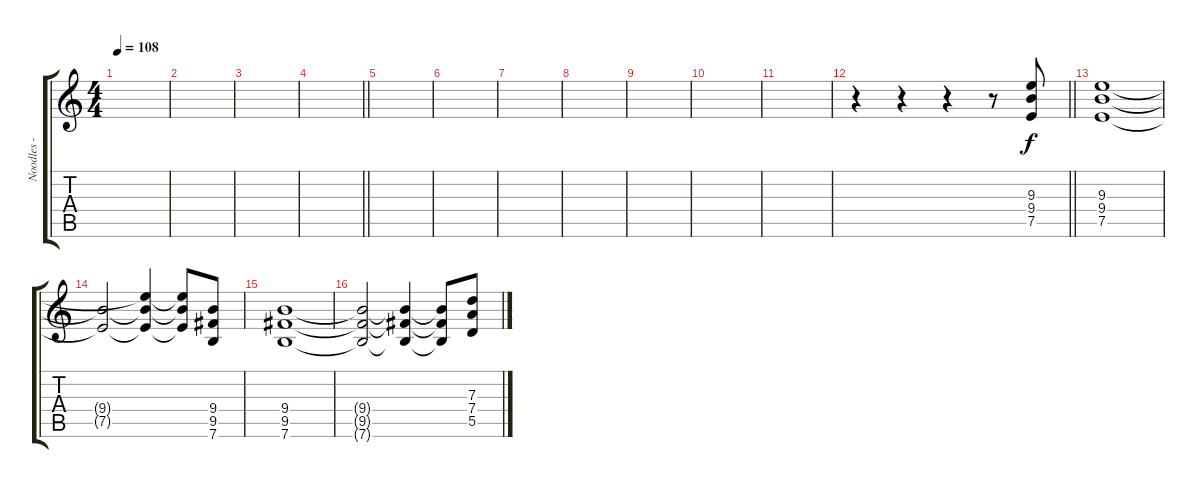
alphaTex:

\track ("Noodles - Guitar Doubled" "Noodles - ") {instrument distortionguitar}
\staff {score tabs}
\tuning (E4 B3 G3 D3 A2 E2) {hide}
\ts (4 4)
\tempo 108
\clef g2
\ks c
|
|
|
\barLineRight lightlight
|
|
|
|
|
|
|
|
\barLineRight lightlight
r.4 r.4 r.4 r.8 (9.3 9.4 7.5).8 |
(9.3 9.4 7.5).1 |
(9.4{t} 7.5{t}).2 (9.3{t} 9.4{t} 7.5{t}).4 (9.3{t} 9.4{t} 7.5{t}).8 (9.4 9.5 7.6).8 |
(9.4 9.5 7.6).1 |
(9.4{t} 9.5{t} 7.6{t}).2 (9.4{t} 9.5{t} 7.6{t}).4 (9.4{t} 9.5{t} 7.6{t}).8 (7.3 7.4 5.5).8
